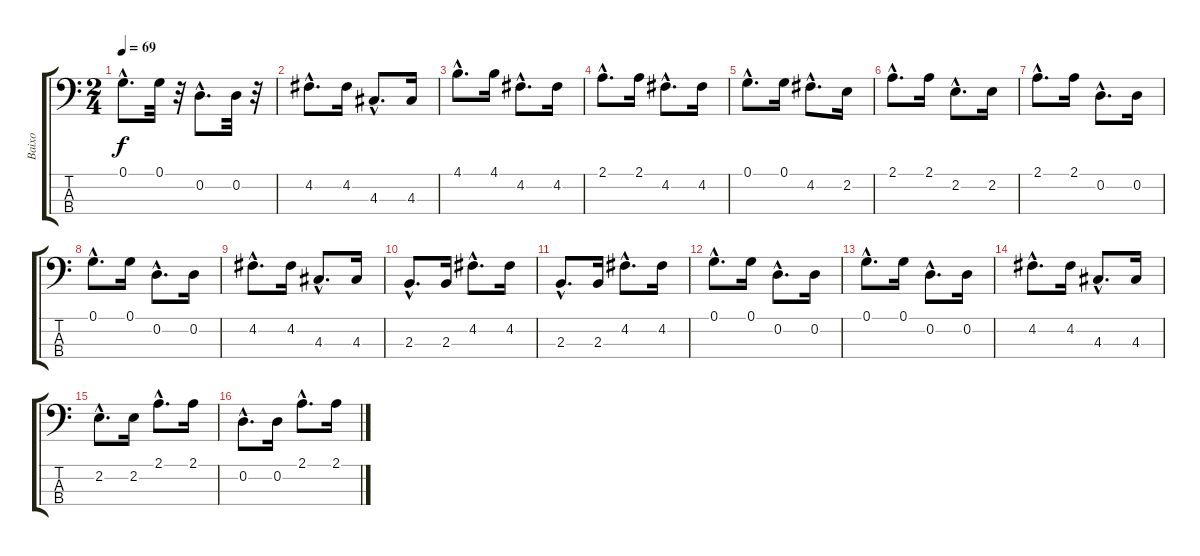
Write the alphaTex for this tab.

\track ("Baixo" "Baixo") {instrument acousticbass}
\staff {score tabs}
\tuning (G2 D2 A1 E1) {hide}
\ts (2 4)
\tempo 69
\clef f4
\ks c
0.1{hac}.8{d dy f} 0.1.32 r.32 0.2{hac}.8{d} 0.2.32 r.32 |
4.2{hac}.8{d} 4.2.16 4.3{hac}.8{d} 4.3.16 |
4.1{hac}.8{d} 4.1.16 4.2{hac}.8{d} 4.2.16 |
2.1{hac}.8{d} 2.1.16 4.2{hac}.8{d} 4.2.16 |
0.1{hac}.8{d} 0.1.16 4.2{hac}.8{d} 2.2.16 |
2.1{hac}.8{d} 2.1.16 2.2{hac}.8{d} 2.2.16 |
2.1{hac}.8{d} 2.1.16 0.2{hac}.8{d} 0.2.16 |
0.1{hac}.8{d} 0.1.16 0.2{hac}.8{d} 0.2.16 |
4.2{hac}.8{d} 4.2.16 4.3{hac}.8{d} 4.3.16 |
2.3{hac}.8{d} 2.3.16 4.2{hac}.8{d} 4.2.16 |
2.3{hac}.8{d} 2.3.16 4.2{hac}.8{d} 4.2.16 |
0.1{hac}.8{d} 0.1.16 0.2{hac}.8{d} 0.2.16 |
0.1{hac}.8{d} 0.1.16 0.2{hac}.8{d} 0.2.16 |
4.2{hac}.8{d} 4.2.16 4.3{hac}.8{d} 4.3.16 |
2.2{hac}.8{d} 2.2.16 2.1{hac}.8{d} 2.1.16 |
0.2{hac}.8{d} 0.2.16 2.1{hac}.8{d} 2.1.16
